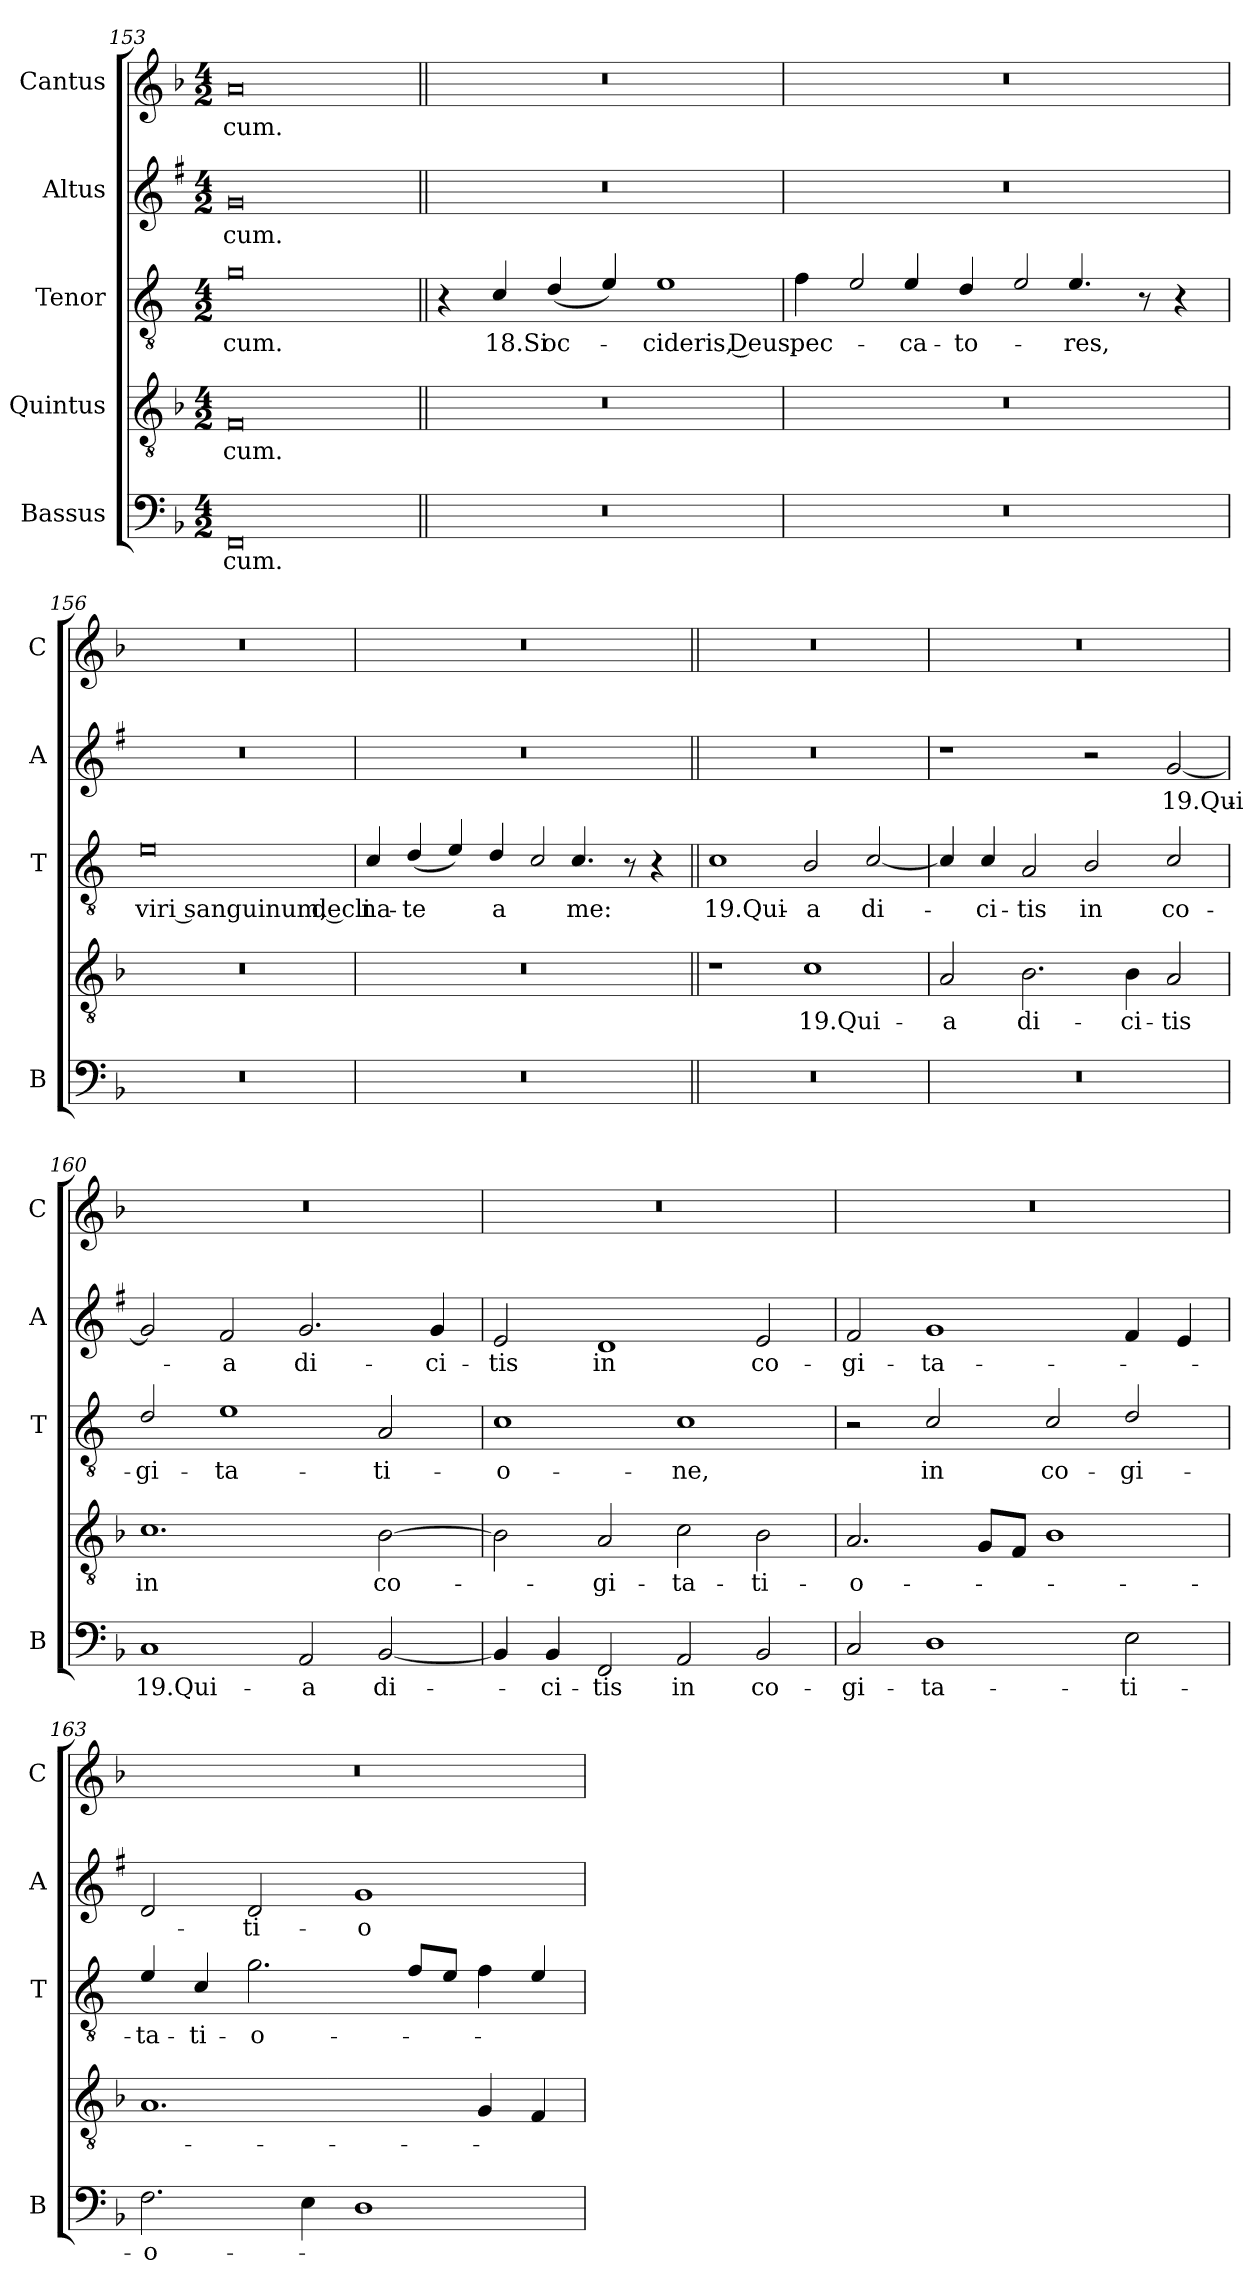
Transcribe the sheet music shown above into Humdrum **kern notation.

**kern	**text	**kern	**text	**kern	**text	**kern	**text	**kern	**text
*part5	*part5	*part4	*part4	*part3	*part3	*part2	*part2	*part1	*part1
*staff5	*staff5	*staff4	*staff4	*staff3	*staff3	*staff2	*staff2	*staff1	*staff1
*I"Bassus	*	*I"Quintus	*	*I"Tenor	*	*I"Altus	*	*I"Cantus	*
*I'B	*	*	*	*I'T	*	*I'A	*	*I'C	*
*clefF4	*	*clefGv2	*	*clefGv2	*	*clefG2	*	*clefG2	*
*	*	*	*	*ITrd4c7	*	*ITrd1c2	*	*	*
*k[b-]	*	*k[b-]	*	*k[b-]	*	*k[b-]	*	*k[b-]	*
*F:	*	*F:	*	*F:	*	*F:	*	*F:	*
*M4/2	*	*M4/2	*	*M4/2	*	*M4/2	*	*M4/2	*
=153	=153	=153	=153	=153	=153	=153	=153	=153	=153
!	!LO:LY:b	!	!LO:LY:b	!	!LO:LY:b	!	!LO:LY:b	!	!LO:LY:b
0FF	-cum.	0F	-cum.	0c	-cum.	0f	-cum.	0a	-cum.
!!LO:LB:g=z
=154||	=154||	=154||	=154||	=154||	=154||	=154||	=154||	=154||	=154||
0r	.	0r	.	4r	.	0r	.	0r	.
!	!	!	!	!	!LO:LY:b	!	!	!	!
.	.	.	.	4F/	18.Si	.	.	.	.
!	!	!	!	!	!LO:LY:b	!	!	!	!
.	.	.	.	(<4G/	oc-	.	.	.	.
.	.	.	.	4A/)	.	.	.	.	.
!	!	!	!	!	!LO:LY:b	!	!	!	!
.	.	.	.	1A	-cideris, Deus,	.	.	.	.
=155	=155	=155	=155	=155	=155	=155	=155	=155	=155
!	!	!	!	!	!LO:LY:b	!	!	!	!
0r	.	0r	.	4B-\	pec-	0r	.	0r	.
!	!	!	!	!LO:N:head=open	!	!	!	!	!
.	.	.	.	4A/	.	.	.	.	.
!	!	!	!	!	!LO:LY:b	!	!	!	!
.	.	.	.	4A/	-ca-	.	.	.	.
!	!	!	!	!	!LO:LY:b	!	!	!	!
.	.	.	.	4G/	-to-	.	.	.	.
!	!	!	!	!LO:N:head=open	!	!	!	!	!
.	.	.	.	4A/	.	.	.	.	.
!	!	!	!	!	!LO:LY:b	!	!	!	!
.	.	.	.	4.A/	-res,	.	.	.	.
.	.	.	.	8r	.	.	.	.	.
.	.	.	.	4r	.	.	.	.	.
=156	=156	=156	=156	=156	=156	=156	=156	=156	=156
!	!	!	!	!	!LO:LY:b	!	!	!	!
0r	.	0r	.	0A	viri sanguinum, decli-	0r	.	0r	.
=157	=157	=157	=157	=157	=157	=157	=157	=157	=157
!	!	!	!	!	!LO:LY:b	!	!	!	!
0r	.	0r	.	4F/	-na-	0r	.	0r	.
!	!	!	!	!	!LO:LY:b	!	!	!	!
.	.	.	.	(<4G/	-te	.	.	.	.
.	.	.	.	4A/)	.	.	.	.	.
!	!	!	!	!	!LO:LY:b	!	!	!	!
.	.	.	.	4G/	a	.	.	.	.
!	!	!	!	!LO:N:head=open	!	!	!	!	!
.	.	.	.	4F/	.	.	.	.	.
!	!	!	!	!	!LO:LY:b	!	!	!	!
.	.	.	.	4.F/	me:	.	.	.	.
.	.	.	.	8r	.	.	.	.	.
.	.	.	.	4r	.	.	.	.	.
!!LO:LB:g=z
=158||	=158||	=158||	=158||	=158||	=158||	=158||	=158||	=158||	=158||
!	!	!	!	!	!LO:LY:b	!	!	!	!
0r	.	1r	.	1F	19.Qui-	0r	.	0r	.
!	!	!	!LO:LY:b	!	!LO:LY:b	!	!	!	!
.	.	1c	19.Qui-	2E/	-a	.	.	.	.
!	!	!	!	!	!LO:LY:b	!	!	!	!
.	.	.	.	[2F/	di-	.	.	.	.
=159	=159	=159	=159	=159	=159	=159	=159	=159	=159
!	!	!	!LO:LY:b	!	!	!	!	!	!
0r	.	2A/	-a	4F/]	.	1r	.	0r	.
!	!	!	!	!	!LO:LY:b	!	!	!	!
.	.	.	.	4F/	-ci-	.	.	.	.
!	!	!	!LO:LY:b	!	!LO:LY:b	!	!	!	!
.	.	2.B-\	di-	2D/	-tis	.	.	.	.
!	!	!	!	!	!LO:LY:b	!	!	!	!
.	.	.	.	2E/	in	2r	.	.	.
!	!	!	!LO:LY:b	!	!	!	!	!	!
.	.	4B-\	-ci-	.	.	.	.	.	.
!	!	!	!LO:LY:b	!	!LO:LY:b	!	!LO:LY:b	!	!
.	.	2A/	-tis	2F/	co-	[2f/	19.Qui-	.	.
=160	=160	=160	=160	=160	=160	=160	=160	=160	=160
!	!LO:LY:b	!	!LO:LY:b	!	!LO:LY:b	!	!	!	!
1C	19.Qui-	1.c	in	2G/	-gi-	2f/]	.	0r	.
!	!	!	!	!	!LO:LY:b	!	!LO:LY:b	!	!
.	.	.	.	1A	-ta-	2e/	-a	.	.
!	!LO:LY:b	!	!	!	!	!	!LO:LY:b	!	!
2AA/	-a	.	.	.	.	2.f/	di-	.	.
!	!LO:LY:b	!	!LO:LY:b	!	!LO:LY:b	!	!	!	!
[2BB-/	di-	[2B-\	co-	2D/	-ti-	.	.	.	.
!	!	!	!	!	!	!	!LO:LY:b	!	!
.	.	.	.	.	.	4f/	-ci-	.	.
=161	=161	=161	=161	=161	=161	=161	=161	=161	=161
!	!	!	!	!	!LO:LY:b	!	!LO:LY:b	!	!
4BB-/]	.	2B-\]	.	1F	-o-	2d/	-tis	0r	.
!	!LO:LY:b	!	!	!	!	!	!	!	!
4BB-/	-ci-	.	.	.	.	.	.	.	.
!	!LO:LY:b	!	!LO:LY:b	!	!	!	!LO:LY:b	!	!
2FF/	-tis	2A/	-gi-	.	.	1c	in	.	.
!	!LO:LY:b	!	!LO:LY:b	!	!LO:LY:b	!	!	!	!
2AA/	in	2c\	-ta-	1F	-ne,	.	.	.	.
!	!LO:LY:b	!	!LO:LY:b	!	!	!	!LO:LY:b	!	!
2BB-/	co-	2B-\	-ti-	.	.	2d/	co-	.	.
=162	=162	=162	=162	=162	=162	=162	=162	=162	=162
!	!LO:LY:b	!	!LO:LY:b	!	!	!	!LO:LY:b	!	!
2C/	-gi-	2.A/	-o-	2r	.	2e/	-gi-	0r	.
!	!LO:LY:b	!	!	!	!LO:LY:b	!	!LO:LY:b	!	!
1D	-ta-	.	.	2F/	in	1f	-ta-	.	.
.	.	8G/L	.	.	.	.	.	.	.
.	.	8F/J	.	.	.	.	.	.	.
!	!	!	!	!	!LO:LY:b	!	!	!	!
.	.	1B-	.	2F/	co-	.	.	.	.
!	!LO:LY:b	!	!	!	!LO:LY:b	!	!	!	!
2E\	-ti-	.	.	2G/	-gi-	4e/	.	.	.
.	.	.	.	.	.	4d/	.	.	.
=163	=163	=163	=163	=163	=163	=163	=163	=163	=163
!	!LO:LY:b	!	!	!	!LO:LY:b	!	!	!	!
2.F\	-o-	1.A	.	4A/	-ta-	2c/	.	0r	.
!	!	!	!	!	!LO:LY:b	!	!	!	!
.	.	.	.	4F/	-ti-	.	.	.	.
!	!	!	!	!	!LO:LY:b	!	!LO:LY:b	!	!
.	.	.	.	2.c\	-o-	2c/	-ti-	.	.
4E\	.	.	.	.	.	.	.	.	.
!	!	!	!	!	!	!	!LO:LY:b	!	!
1D	.	.	.	.	.	1f	-o-	.	.
.	.	.	.	8B-/L	.	.	.	.	.
.	.	.	.	8A/J	.	.	.	.	.
.	.	4G/	.	4B-\	.	.	.	.	.
.	.	4F/	.	4A/	.	.	.	.	.
=	=	=	=	=	=	=	=	=	=
*-	*-	*-	*-	*-	*-	*-	*-	*-	*-
